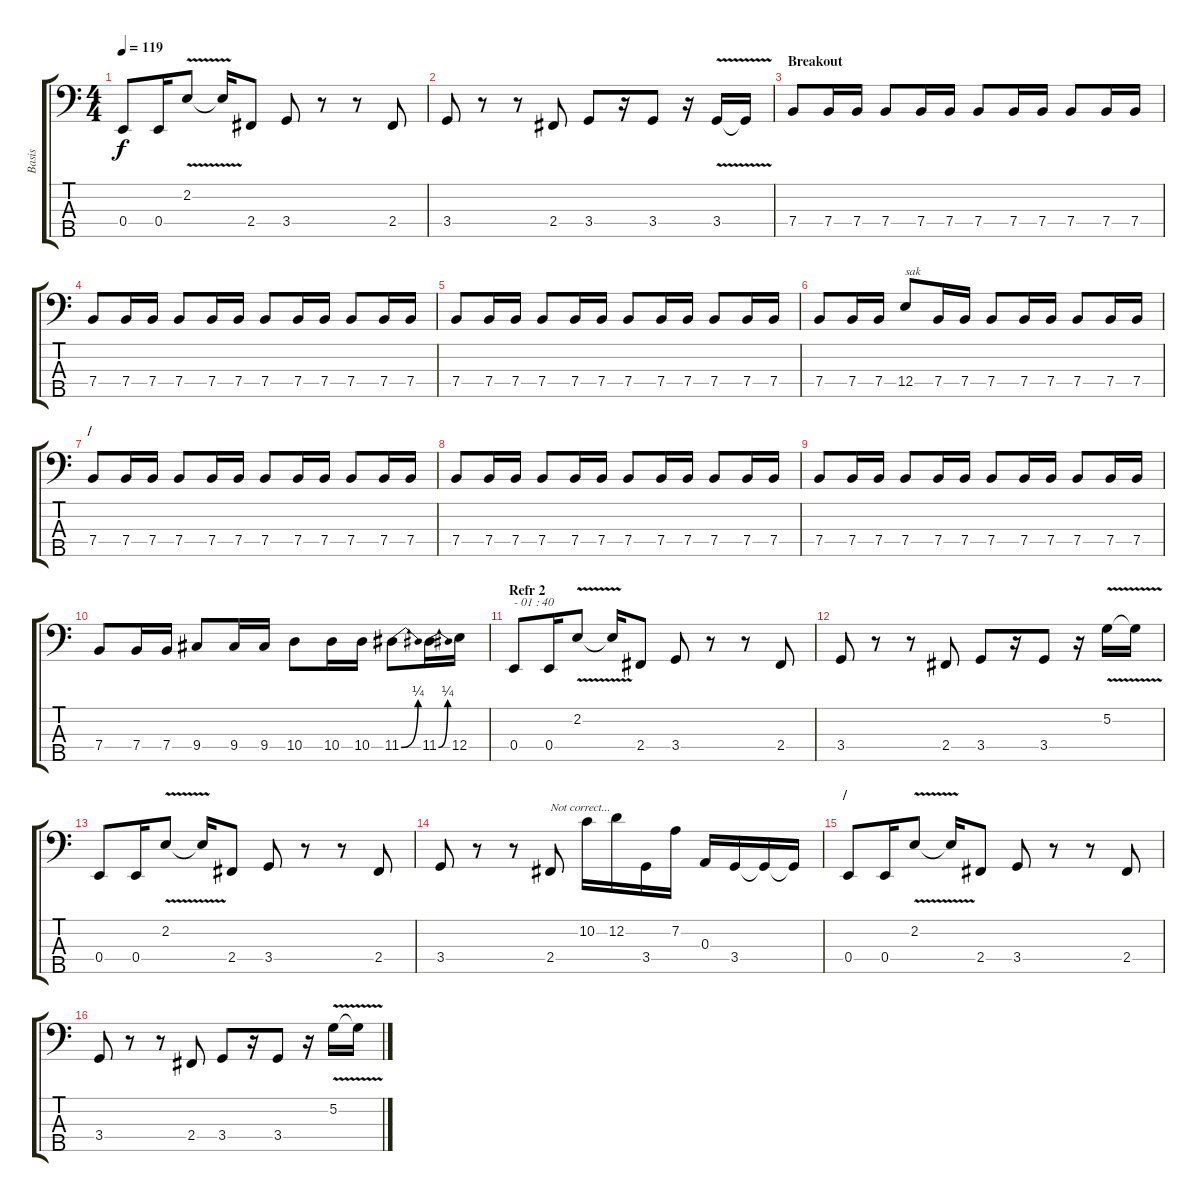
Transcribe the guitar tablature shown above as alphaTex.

\track ("Basis" "Basis") {instrument slapbass2}
\staff {score tabs}
\tuning (G2 D2 A1 E1 B0) {hide}
\ts (4 4)
\tempo 119
\clef f4
\ks c
0.4.8{dy f} 0.4.16 2.2{v}.8 2.2{t}.16 2.4.8 3.4.8 r.8 r.8 2.4.8 |
3.4.8 r.8 r.8 2.4.8 3.4.8 r.16 3.4.8 r.16 3.4{v}.16 3.4{t}.16 |
\section ("" "Breakout")
7.4.8 7.4.16 7.4.16 7.4.8 7.4.16 7.4.16 7.4.8 7.4.16 7.4.16 7.4.8 7.4.16 7.4.16 |
7.4.8 7.4.16 7.4.16 7.4.8 7.4.16 7.4.16 7.4.8 7.4.16 7.4.16 7.4.8 7.4.16 7.4.16 |
7.4.8 7.4.16 7.4.16 7.4.8 7.4.16 7.4.16 7.4.8 7.4.16 7.4.16 7.4.8 7.4.16 7.4.16 |
7.4.8 7.4.16 7.4.16 12.4.8{txt "sak"} 7.4.16 7.4.16 7.4.8 7.4.16 7.4.16 7.4.8 7.4.16 7.4.16 |
\section ("" "/")
7.4.8 7.4.16 7.4.16 7.4.8 7.4.16 7.4.16 7.4.8 7.4.16 7.4.16 7.4.8 7.4.16 7.4.16 |
7.4.8 7.4.16 7.4.16 7.4.8 7.4.16 7.4.16 7.4.8 7.4.16 7.4.16 7.4.8 7.4.16 7.4.16 |
7.4.8 7.4.16 7.4.16 7.4.8 7.4.16 7.4.16 7.4.8 7.4.16 7.4.16 7.4.8 7.4.16 7.4.16 |
7.4.8 7.4.16 7.4.16 9.4.8 9.4.16 9.4.16 10.4.8 10.4.16 10.4.16 11.4{be (bend 0 0 60 1)}.8 11.4{be (bend 0 0 60 1)}.16 12.4.16 |
\section ("" "Refr 2")
0.4.8{txt "- 01 : 40"} 0.4.16 2.2{v}.8 2.2{t}.16 2.4.8 3.4.8 r.8 r.8 2.4.8 |
3.4.8 r.8 r.8 2.4.8 3.4.8 r.16 3.4.8 r.16 5.2{v}.16 5.2{t}.16 |
0.4.8 0.4.16 2.2{v}.8 2.2{t}.16 2.4.8 3.4.8 r.8 r.8 2.4.8 |
3.4.8 r.8 r.8 2.4.8{txt "Not correct..."} 10.2.16 12.2.16 3.4.16 7.2.16 0.3.16 3.4.16 3.4{t}.16 3.4{t}.16 |
\section ("" "/")
0.4.8 0.4.16 2.2{v}.8 2.2{t}.16 2.4.8 3.4.8 r.8 r.8 2.4.8 |
3.4.8 r.8 r.8 2.4.8 3.4.8 r.16 3.4.8 r.16 5.2{v}.16 5.2{t}.16
